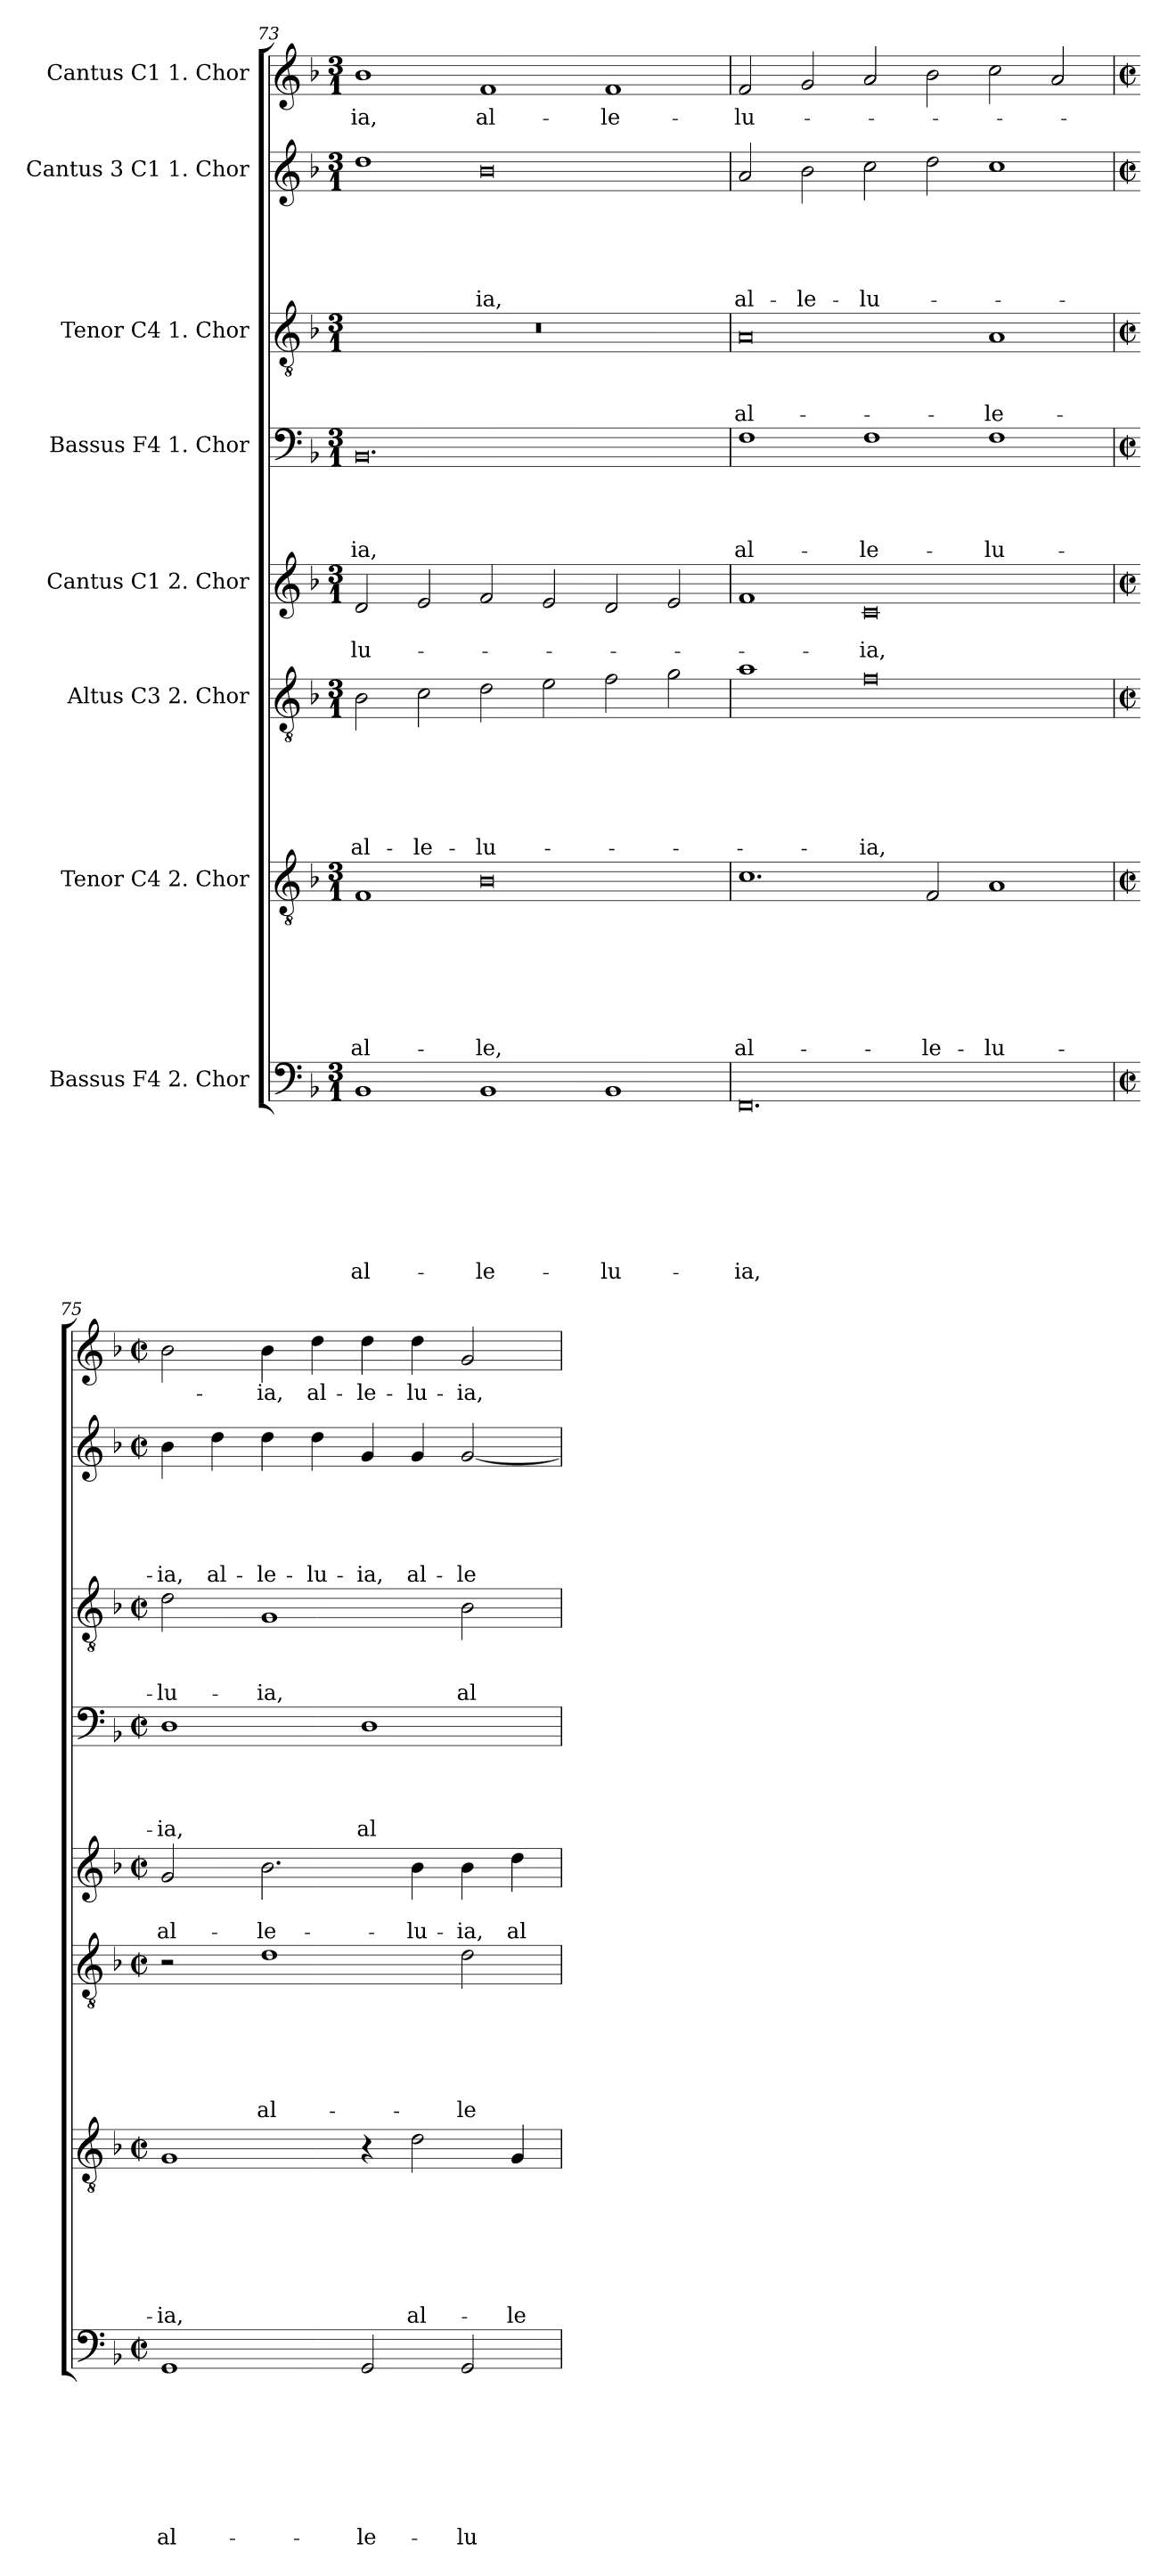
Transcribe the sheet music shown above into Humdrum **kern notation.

**kern	**text	**text	**text	**text	**text	**text	**text	**text	**kern	**text	**text	**text	**text	**text	**text	**text	**kern	**text	**text	**text	**text	**text	**text	**kern	**text	**text	**kern	**text	**text	**text	**text	**kern	**text	**text	**text	**kern	**text	**text	**text	**text	**text	**kern	**text
*part8	*part8	*part8	*part8	*part8	*part8	*part8	*part8	*part8	*part7	*part7	*part7	*part7	*part7	*part7	*part7	*part7	*part6	*part6	*part6	*part6	*part6	*part6	*part6	*part5	*part5	*part5	*part4	*part4	*part4	*part4	*part4	*part3	*part3	*part3	*part3	*part2	*part2	*part2	*part2	*part2	*part2	*part1	*part1
*staff8	*staff8	*staff8	*staff8	*staff8	*staff8	*staff8	*staff8	*staff8	*staff7	*staff7	*staff7	*staff7	*staff7	*staff7	*staff7	*staff7	*staff6	*staff6	*staff6	*staff6	*staff6	*staff6	*staff6	*staff5	*staff5	*staff5	*staff4	*staff4	*staff4	*staff4	*staff4	*staff3	*staff3	*staff3	*staff3	*staff2	*staff2	*staff2	*staff2	*staff2	*staff2	*staff1	*staff1
*I"Bassus  F4 2. Chor	*	*	*	*	*	*	*	*	*I"Tenor  C4 2. Chor	*	*	*	*	*	*	*	*I"Altus  C3 2. Chor	*	*	*	*	*	*	*I"Cantus   C1 2. Chor	*	*	*I"Bassus  F4 1. Chor	*	*	*	*	*I"Tenor  C4 1. Chor	*	*	*	*I"Cantus 3 C1 1. Chor	*	*	*	*	*	*I"Cantus  C1 1. Chor	*
*clefF4	*	*	*	*	*	*	*	*	*clefGv2	*	*	*	*	*	*	*	*clefGv2	*	*	*	*	*	*	*clefG2	*	*	*clefF4	*	*	*	*	*clefGv2	*	*	*	*clefG2	*	*	*	*	*	*clefG2	*
*k[b-]	*	*	*	*	*	*	*	*	*k[b-]	*	*	*	*	*	*	*	*k[b-]	*	*	*	*	*	*	*k[b-]	*	*	*k[b-]	*	*	*	*	*k[b-]	*	*	*	*k[b-]	*	*	*	*	*	*k[b-]	*
*F:	*	*	*	*	*	*	*	*	*F:	*	*	*	*	*	*	*	*F:	*	*	*	*	*	*	*F:	*	*	*F:	*	*	*	*	*F:	*	*	*	*F:	*	*	*	*	*	*F:	*
*M3/1	*	*	*	*	*	*	*	*	*M3/1	*	*	*	*	*	*	*	*M3/1	*	*	*	*	*	*	*M3/1	*	*	*M3/1	*	*	*	*	*M3/1	*	*	*	*M3/1	*	*	*	*	*	*M3/1	*
=73	=73	=73	=73	=73	=73	=73	=73	=73	=73	=73	=73	=73	=73	=73	=73	=73	=73	=73	=73	=73	=73	=73	=73	=73	=73	=73	=73	=73	=73	=73	=73	=73	=73	=73	=73	=73	=73	=73	=73	=73	=73	=73	=73
1BB-	.	.	.	.	.	.	.	al-	1F	.	.	.	.	.	.	al-	2B-\	.	.	.	.	.	al-	2d/	.	-lu-	0.BB-	.	.	.	-ia,	0.r	.	.	.	1dd	.	.	.	.	.	1b-	-ia,
.	.	.	.	.	.	.	.	.	.	.	.	.	.	.	.	.	2c\	.	.	.	.	.	-le-	2e/	.	.	.	.	.	.	.	.	.	.	.	.	.	.	.	.	.	.	.
1BB-	.	.	.	.	.	.	.	-le-	0B-	.	.	.	.	.	.	-le,	2d\	.	.	.	.	.	-lu-	2f/	.	.	.	.	.	.	.	.	.	.	.	0b-	.	.	.	.	-ia,	1f	al-
.	.	.	.	.	.	.	.	.	.	.	.	.	.	.	.	.	2e\	.	.	.	.	.	.	2e/	.	.	.	.	.	.	.	.	.	.	.	.	.	.	.	.	.	.	.
1BB-	.	.	.	.	.	.	.	-lu-	.	.	.	.	.	.	.	.	2f\	.	.	.	.	.	.	2d/	.	.	.	.	.	.	.	.	.	.	.	.	.	.	.	.	.	1f	-le-
.	.	.	.	.	.	.	.	.	.	.	.	.	.	.	.	.	2g\	.	.	.	.	.	.	2e/	.	.	.	.	.	.	.	.	.	.	.	.	.	.	.	.	.	.	.
!!LO:LB:g=z
=74	=74	=74	=74	=74	=74	=74	=74	=74	=74	=74	=74	=74	=74	=74	=74	=74	=74	=74	=74	=74	=74	=74	=74	=74	=74	=74	=74	=74	=74	=74	=74	=74	=74	=74	=74	=74	=74	=74	=74	=74	=74	=74	=74
0.FF	.	.	.	.	.	.	.	-ia,	1.c	.	.	.	.	.	.	al-	1a	.	.	.	.	.	.	1f	.	.	1F	.	.	.	al-	0A	.	.	al-	2a/	.	.	.	.	al-	2f/	-lu-
.	.	.	.	.	.	.	.	.	.	.	.	.	.	.	.	.	.	.	.	.	.	.	.	.	.	.	.	.	.	.	.	.	.	.	.	2b-\	.	.	.	.	-le-	2g/	.
.	.	.	.	.	.	.	.	.	.	.	.	.	.	.	.	.	0f	.	.	.	.	.	-ia,	0c	.	-ia,	1F	.	.	.	-le-	.	.	.	.	2cc\	.	.	.	.	-lu-	2a/	.
.	.	.	.	.	.	.	.	.	2F/	.	.	.	.	.	.	-le-	.	.	.	.	.	.	.	.	.	.	.	.	.	.	.	.	.	.	.	2dd\	.	.	.	.	.	2b-\	.
.	.	.	.	.	.	.	.	.	1A	.	.	.	.	.	.	-lu-	.	.	.	.	.	.	.	.	.	.	1F	.	.	.	-lu-	1A	.	.	-le-	1cc	.	.	.	.	.	2cc\	.
.	.	.	.	.	.	.	.	.	.	.	.	.	.	.	.	.	.	.	.	.	.	.	.	.	.	.	.	.	.	.	.	.	.	.	.	.	.	.	.	.	.	2a/	.
=75	=75	=75	=75	=75	=75	=75	=75	=75	=75	=75	=75	=75	=75	=75	=75	=75	=75	=75	=75	=75	=75	=75	=75	=75	=75	=75	=75	=75	=75	=75	=75	=75	=75	=75	=75	=75	=75	=75	=75	=75	=75	=75	=75
*M2/2	*	*	*	*	*	*	*	*	*M2/2	*	*	*	*	*	*	*	*M2/2	*	*	*	*	*	*	*M2/2	*	*	*M2/2	*	*	*	*	*M2/2	*	*	*	*M2/2	*	*	*	*	*	*M2/2	*
*met(c|)	*	*	*	*	*	*	*	*	*met(c|)	*	*	*	*	*	*	*	*met(c|)	*	*	*	*	*	*	*met(c|)	*	*	*met(c|)	*	*	*	*	*met(c|)	*	*	*	*met(c|)	*	*	*	*	*	*met(c|)	*
1GG	.	.	.	.	.	.	.	al-	1G	.	.	.	.	.	.	-ia,	2r	.	.	.	.	.	.	2g/	.	al-	1D	.	.	.	-ia,	2d\	.	.	-lu-	4b-\	.	.	.	.	-ia,	2b-\	.
.	.	.	.	.	.	.	.	.	.	.	.	.	.	.	.	.	.	.	.	.	.	.	.	.	.	.	.	.	.	.	.	.	.	.	.	4dd\	.	.	.	.	al-	.	.
.	.	.	.	.	.	.	.	.	.	.	.	.	.	.	.	.	1d	.	.	.	.	.	al-	2.b-\	.	-le-	.	.	.	.	.	1G	.	.	-ia,	4dd\	.	.	.	.	-le-	4b-\	-ia,
.	.	.	.	.	.	.	.	.	.	.	.	.	.	.	.	.	.	.	.	.	.	.	.	.	.	.	.	.	.	.	.	.	.	.	.	4dd\	.	.	.	.	-lu-	4dd\	al-
2GG/	.	.	.	.	.	.	.	-le-	4r	.	.	.	.	.	.	.	.	.	.	.	.	.	.	.	.	.	1D	.	.	.	al-	.	.	.	.	4g/	.	.	.	.	-ia,	4dd\	-le-
.	.	.	.	.	.	.	.	.	2d\	.	.	.	.	.	.	al-	.	.	.	.	.	.	.	4b-\	.	-lu-	.	.	.	.	.	.	.	.	.	4g/	.	.	.	.	al-	4dd\	-lu-
2GG/	.	.	.	.	.	.	.	-lu-	.	.	.	.	.	.	.	.	2d\	.	.	.	.	.	-le-	4b-\	.	-ia,	.	.	.	.	.	2B-\	.	.	al-	[2g/	.	.	.	.	-le-	2g/	-ia,
.	.	.	.	.	.	.	.	.	4G/	.	.	.	.	.	.	-le-	.	.	.	.	.	.	.	4dd\	.	al-	.	.	.	.	.	.	.	.	.	.	.	.	.	.	.	.	.
=	=	=	=	=	=	=	=	=	=	=	=	=	=	=	=	=	=	=	=	=	=	=	=	=	=	=	=	=	=	=	=	=	=	=	=	=	=	=	=	=	=	=	=
*-	*-	*-	*-	*-	*-	*-	*-	*-	*-	*-	*-	*-	*-	*-	*-	*-	*-	*-	*-	*-	*-	*-	*-	*-	*-	*-	*-	*-	*-	*-	*-	*-	*-	*-	*-	*-	*-	*-	*-	*-	*-	*-	*-
